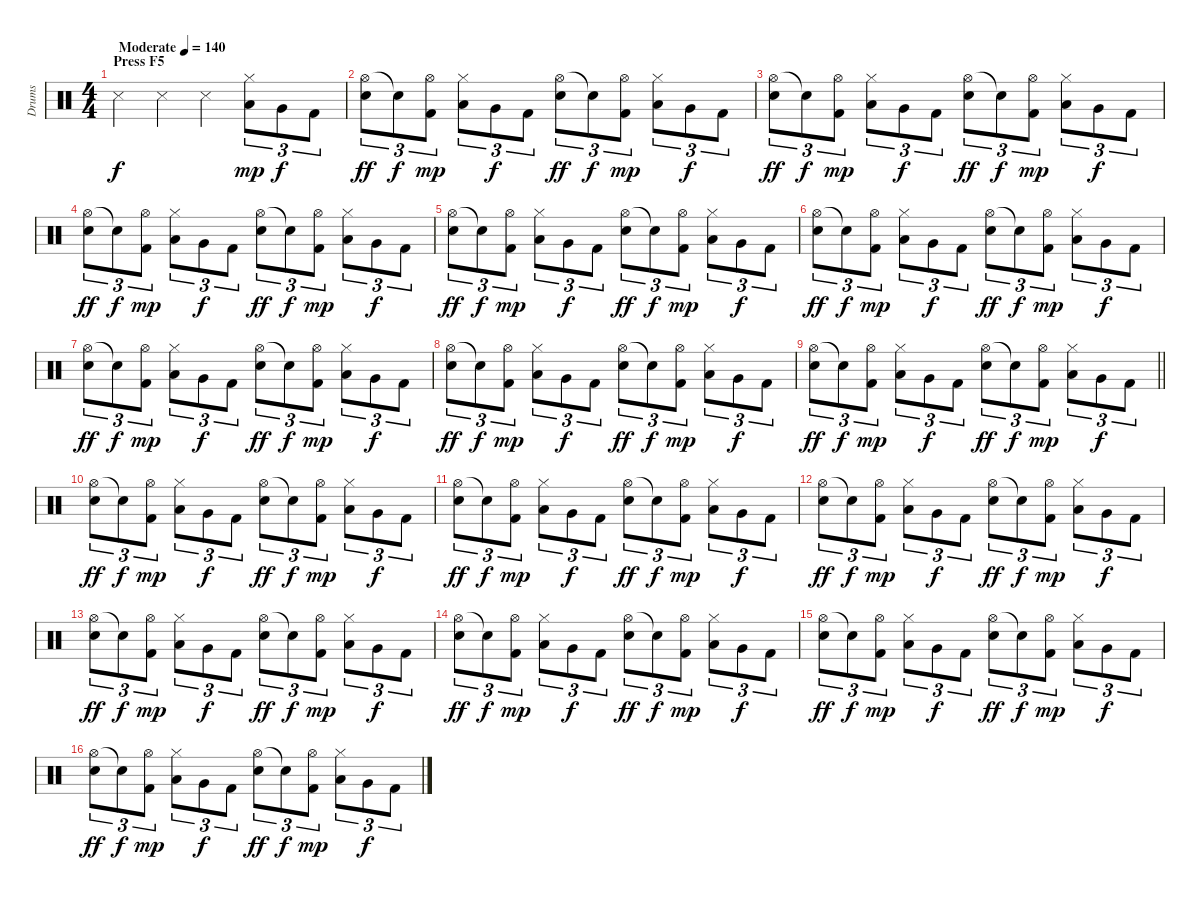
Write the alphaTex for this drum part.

\track ("Drums" "Drums") {instrument percussion}
\staff {score}
\articulation defaults
\ts (4 4)
\section ("" "Press F5")
\tempo (140 "Moderate")
\clef neutral
\ks c "Snare (side stick) 3".4{dy f} "Snare (side stick) 3".4 "Snare (side stick) 3".4
("Hi-Hat (closed)" "Low Tom (hit)").8{tu (3 2) dy mp} "Very Low Tom (hit)".8{tu (3 2) dy f} "Kick (hit) 2".8{tu (3 2)} |
("Hi-Hat (open)" "Snare (hit) 2").8{tu (3 2) dy ff} "Snare (hit)"{t}.8{tu (3 2) dy f} ("Hi-Hat (open)" "Kick (hit) 2").8{tu (3 2) dy mp} ("Hi-Hat (closed)" "Low Tom (hit)").8{tu (3 2)} "Very Low Tom (hit)".8{tu (3 2) dy f} "Kick (hit) 2".8{tu (3 2)} ("Hi-Hat (open)" "Snare (hit) 2").8{tu (3 2) dy ff} "Snare (hit)"{t}.8{tu (3 2) dy f} ("Hi-Hat (open)" "Kick (hit) 2").8{tu (3 2) dy mp} ("Hi-Hat (closed)" "Low Tom (hit)").8{tu (3 2)} "Very Low Tom (hit)".8{tu (3 2) dy f} "Kick (hit) 2".8{tu (3 2)} |
("Hi-Hat (open)" "Snare (hit) 2").8{tu (3 2) dy ff} "Snare (hit)"{t}.8{tu (3 2) dy f} ("Hi-Hat (open)" "Kick (hit) 2").8{tu (3 2) dy mp} ("Hi-Hat (closed)" "Low Tom (hit)").8{tu (3 2)} "Very Low Tom (hit)".8{tu (3 2) dy f} "Kick (hit) 2".8{tu (3 2)} ("Hi-Hat (open)" "Snare (hit) 2").8{tu (3 2) dy ff} "Snare (hit)"{t}.8{tu (3 2) dy f} ("Hi-Hat (open)" "Kick (hit) 2").8{tu (3 2) dy mp} ("Hi-Hat (closed)" "Low Tom (hit)").8{tu (3 2)} "Very Low Tom (hit)".8{tu (3 2) dy f} "Kick (hit) 2".8{tu (3 2)} |
("Hi-Hat (open)" "Snare (hit) 2").8{tu (3 2) dy ff} "Snare (hit)"{t}.8{tu (3 2) dy f} ("Hi-Hat (open)" "Kick (hit) 2").8{tu (3 2) dy mp} ("Hi-Hat (closed)" "Low Tom (hit)").8{tu (3 2)} "Very Low Tom (hit)".8{tu (3 2) dy f} "Kick (hit) 2".8{tu (3 2)} ("Hi-Hat (open)" "Snare (hit) 2").8{tu (3 2) dy ff} "Snare (hit)"{t}.8{tu (3 2) dy f} ("Hi-Hat (open)" "Kick (hit) 2").8{tu (3 2) dy mp} ("Hi-Hat (closed)" "Low Tom (hit)").8{tu (3 2)} "Very Low Tom (hit)".8{tu (3 2) dy f} "Kick (hit) 2".8{tu (3 2)} |
("Hi-Hat (open)" "Snare (hit) 2").8{tu (3 2) dy ff} "Snare (hit)"{t}.8{tu (3 2) dy f} ("Hi-Hat (open)" "Kick (hit) 2").8{tu (3 2) dy mp} ("Hi-Hat (closed)" "Low Tom (hit)").8{tu (3 2)} "Very Low Tom (hit)".8{tu (3 2) dy f} "Kick (hit) 2".8{tu (3 2)} ("Hi-Hat (open)" "Snare (hit) 2").8{tu (3 2) dy ff} "Snare (hit)"{t}.8{tu (3 2) dy f} ("Hi-Hat (open)" "Kick (hit) 2").8{tu (3 2) dy mp} ("Hi-Hat (closed)" "Low Tom (hit)").8{tu (3 2)} "Very Low Tom (hit)".8{tu (3 2) dy f} "Kick (hit) 2".8{tu (3 2)} |
("Hi-Hat (open)" "Snare (hit) 2").8{tu (3 2) dy ff} "Snare (hit)"{t}.8{tu (3 2) dy f} ("Hi-Hat (open)" "Kick (hit) 2").8{tu (3 2) dy mp} ("Hi-Hat (closed)" "Low Tom (hit)").8{tu (3 2)} "Very Low Tom (hit)".8{tu (3 2) dy f} "Kick (hit) 2".8{tu (3 2)} ("Hi-Hat (open)" "Snare (hit) 2").8{tu (3 2) dy ff} "Snare (hit)"{t}.8{tu (3 2) dy f} ("Hi-Hat (open)" "Kick (hit) 2").8{tu (3 2) dy mp} ("Hi-Hat (closed)" "Low Tom (hit)").8{tu (3 2)} "Very Low Tom (hit)".8{tu (3 2) dy f} "Kick (hit) 2".8{tu (3 2)} |
("Hi-Hat (open)" "Snare (hit) 2").8{tu (3 2) dy ff} "Snare (hit)"{t}.8{tu (3 2) dy f} ("Hi-Hat (open)" "Kick (hit) 2").8{tu (3 2) dy mp} ("Hi-Hat (closed)" "Low Tom (hit)").8{tu (3 2)} "Very Low Tom (hit)".8{tu (3 2) dy f} "Kick (hit) 2".8{tu (3 2)} ("Hi-Hat (open)" "Snare (hit) 2").8{tu (3 2) dy ff} "Snare (hit)"{t}.8{tu (3 2) dy f} ("Hi-Hat (open)" "Kick (hit) 2").8{tu (3 2) dy mp} ("Hi-Hat (closed)" "Low Tom (hit)").8{tu (3 2)} "Very Low Tom (hit)".8{tu (3 2) dy f} "Kick (hit) 2".8{tu (3 2)} |
("Hi-Hat (open)" "Snare (hit) 2").8{tu (3 2) dy ff} "Snare (hit)"{t}.8{tu (3 2) dy f} ("Hi-Hat (open)" "Kick (hit) 2").8{tu (3 2) dy mp} ("Hi-Hat (closed)" "Low Tom (hit)").8{tu (3 2)} "Very Low Tom (hit)".8{tu (3 2) dy f} "Kick (hit) 2".8{tu (3 2)} ("Hi-Hat (open)" "Snare (hit) 2").8{tu (3 2) dy ff} "Snare (hit)"{t}.8{tu (3 2) dy f} ("Hi-Hat (open)" "Kick (hit) 2").8{tu (3 2) dy mp} ("Hi-Hat (closed)" "Low Tom (hit)").8{tu (3 2)} "Very Low Tom (hit)".8{tu (3 2) dy f} "Kick (hit) 2".8{tu (3 2)} |
\barLineRight lightlight
("Hi-Hat (open)" "Snare (hit) 2").8{tu (3 2) dy ff} "Snare (hit)"{t}.8{tu (3 2) dy f} ("Hi-Hat (open)" "Kick (hit) 2").8{tu (3 2) dy mp} ("Hi-Hat (closed)" "Low Tom (hit)").8{tu (3 2)} "Very Low Tom (hit)".8{tu (3 2) dy f} "Kick (hit) 2".8{tu (3 2)} ("Hi-Hat (open)" "Snare (hit) 2").8{tu (3 2) dy ff} "Snare (hit)"{t}.8{tu (3 2) dy f} ("Hi-Hat (open)" "Kick (hit) 2").8{tu (3 2) dy mp} ("Hi-Hat (closed)" "Low Tom (hit)").8{tu (3 2)} "Very Low Tom (hit)".8{tu (3 2) dy f} "Kick (hit) 2".8{tu (3 2)} |
("Hi-Hat (open)" "Snare (hit) 2").8{tu (3 2) dy ff} "Snare (hit)"{t}.8{tu (3 2) dy f} ("Hi-Hat (open)" "Kick (hit) 2").8{tu (3 2) dy mp} ("Hi-Hat (closed)" "Low Tom (hit)").8{tu (3 2)} "Very Low Tom (hit)".8{tu (3 2) dy f} "Kick (hit) 2".8{tu (3 2)} ("Hi-Hat (open)" "Snare (hit) 2").8{tu (3 2) dy ff} "Snare (hit)"{t}.8{tu (3 2) dy f} ("Hi-Hat (open)" "Kick (hit) 2").8{tu (3 2) dy mp} ("Hi-Hat (closed)" "Low Tom (hit)").8{tu (3 2)} "Very Low Tom (hit)".8{tu (3 2) dy f} "Kick (hit) 2".8{tu (3 2)} |
("Hi-Hat (open)" "Snare (hit) 2").8{tu (3 2) dy ff} "Snare (hit)"{t}.8{tu (3 2) dy f} ("Hi-Hat (open)" "Kick (hit) 2").8{tu (3 2) dy mp} ("Hi-Hat (closed)" "Low Tom (hit)").8{tu (3 2)} "Very Low Tom (hit)".8{tu (3 2) dy f} "Kick (hit) 2".8{tu (3 2)} ("Hi-Hat (open)" "Snare (hit) 2").8{tu (3 2) dy ff} "Snare (hit)"{t}.8{tu (3 2) dy f} ("Hi-Hat (open)" "Kick (hit) 2").8{tu (3 2) dy mp} ("Hi-Hat (closed)" "Low Tom (hit)").8{tu (3 2)} "Very Low Tom (hit)".8{tu (3 2) dy f} "Kick (hit) 2".8{tu (3 2)} |
("Hi-Hat (open)" "Snare (hit) 2").8{tu (3 2) dy ff} "Snare (hit)"{t}.8{tu (3 2) dy f} ("Hi-Hat (open)" "Kick (hit) 2").8{tu (3 2) dy mp} ("Hi-Hat (closed)" "Low Tom (hit)").8{tu (3 2)} "Very Low Tom (hit)".8{tu (3 2) dy f} "Kick (hit) 2".8{tu (3 2)} ("Hi-Hat (open)" "Snare (hit) 2").8{tu (3 2) dy ff} "Snare (hit)"{t}.8{tu (3 2) dy f} ("Hi-Hat (open)" "Kick (hit) 2").8{tu (3 2) dy mp} ("Hi-Hat (closed)" "Low Tom (hit)").8{tu (3 2)} "Very Low Tom (hit)".8{tu (3 2) dy f} "Kick (hit) 2".8{tu (3 2)} |
("Hi-Hat (open)" "Snare (hit) 2").8{tu (3 2) dy ff} "Snare (hit)"{t}.8{tu (3 2) dy f} ("Hi-Hat (open)" "Kick (hit) 2").8{tu (3 2) dy mp} ("Hi-Hat (closed)" "Low Tom (hit)").8{tu (3 2)} "Very Low Tom (hit)".8{tu (3 2) dy f} "Kick (hit) 2".8{tu (3 2)} ("Hi-Hat (open)" "Snare (hit) 2").8{tu (3 2) dy ff} "Snare (hit)"{t}.8{tu (3 2) dy f} ("Hi-Hat (open)" "Kick (hit) 2").8{tu (3 2) dy mp} ("Hi-Hat (closed)" "Low Tom (hit)").8{tu (3 2)} "Very Low Tom (hit)".8{tu (3 2) dy f} "Kick (hit) 2".8{tu (3 2)} |
("Hi-Hat (open)" "Snare (hit) 2").8{tu (3 2) dy ff} "Snare (hit)"{t}.8{tu (3 2) dy f} ("Hi-Hat (open)" "Kick (hit) 2").8{tu (3 2) dy mp} ("Hi-Hat (closed)" "Low Tom (hit)").8{tu (3 2)} "Very Low Tom (hit)".8{tu (3 2) dy f} "Kick (hit) 2".8{tu (3 2)} ("Hi-Hat (open)" "Snare (hit) 2").8{tu (3 2) dy ff} "Snare (hit)"{t}.8{tu (3 2) dy f} ("Hi-Hat (open)" "Kick (hit) 2").8{tu (3 2) dy mp} ("Hi-Hat (closed)" "Low Tom (hit)").8{tu (3 2)} "Very Low Tom (hit)".8{tu (3 2) dy f} "Kick (hit) 2".8{tu (3 2)} |
("Hi-Hat (open)" "Snare (hit) 2").8{tu (3 2) dy ff} "Snare (hit)"{t}.8{tu (3 2) dy f} ("Hi-Hat (open)" "Kick (hit) 2").8{tu (3 2) dy mp} ("Hi-Hat (closed)" "Low Tom (hit)").8{tu (3 2)} "Very Low Tom (hit)".8{tu (3 2) dy f} "Kick (hit) 2".8{tu (3 2)} ("Hi-Hat (open)" "Snare (hit) 2").8{tu (3 2) dy ff} "Snare (hit)"{t}.8{tu (3 2) dy f} ("Hi-Hat (open)" "Kick (hit) 2").8{tu (3 2) dy mp} ("Hi-Hat (closed)" "Low Tom (hit)").8{tu (3 2)} "Very Low Tom (hit)".8{tu (3 2) dy f} "Kick (hit) 2".8{tu (3 2)} |
("Hi-Hat (open)" "Snare (hit) 2").8{tu (3 2) dy ff} "Snare (hit)"{t}.8{tu (3 2) dy f} ("Hi-Hat (open)" "Kick (hit) 2").8{tu (3 2) dy mp} ("Hi-Hat (closed)" "Low Tom (hit)").8{tu (3 2)} "Very Low Tom (hit)".8{tu (3 2) dy f} "Kick (hit) 2".8{tu (3 2)} ("Hi-Hat (open)" "Snare (hit) 2").8{tu (3 2) dy ff} "Snare (hit)"{t}.8{tu (3 2) dy f} ("Hi-Hat (open)" "Kick (hit) 2").8{tu (3 2) dy mp} ("Hi-Hat (closed)" "Low Tom (hit)").8{tu (3 2)} "Very Low Tom (hit)".8{tu (3 2) dy f} "Kick (hit) 2".8{tu (3 2)}
